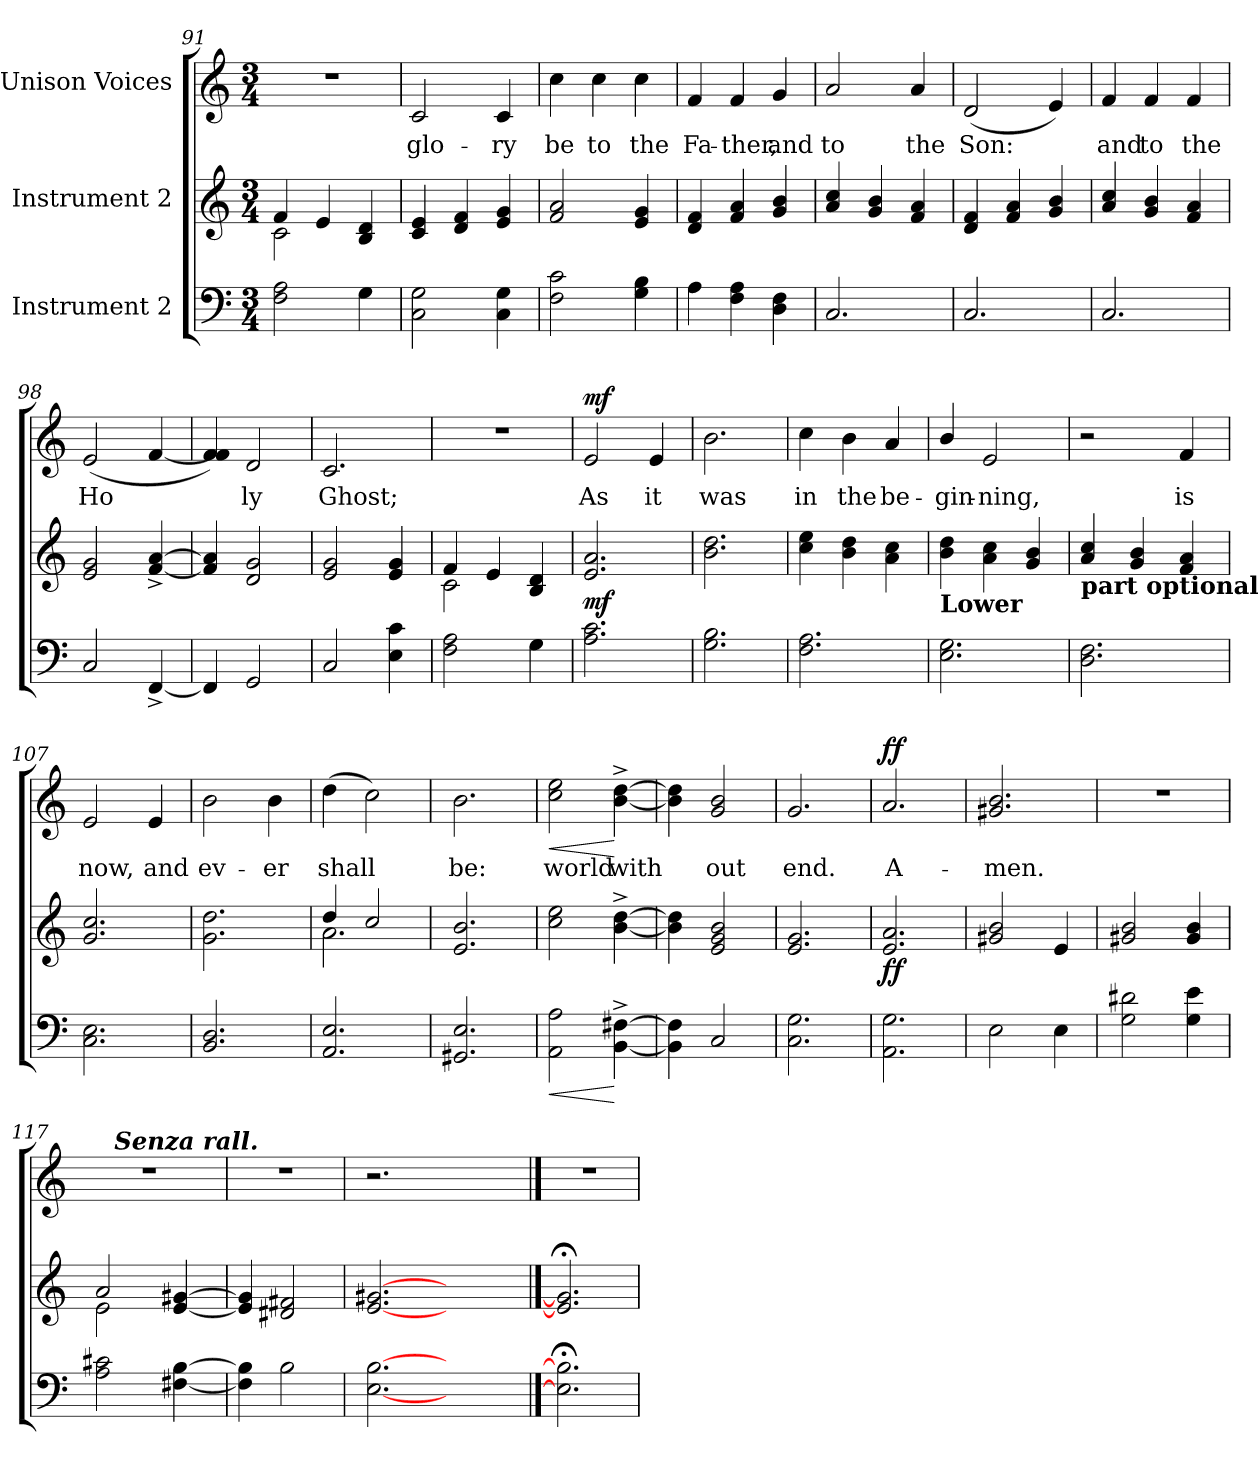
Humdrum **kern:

**kern	**dynam	**kern	**dynam	**kern	**text	**dynam
*part3	*part3	*part2	*part2	*part1	*part1	*part1
*staff3	*staff3	*staff2	*staff2	*staff1	*staff1	*staff1
*I"Instrument 2	*	*I"Instrument 2	*	*I"Unison Voices	*	*
*clefF4	*	*clefG2	*	*clefG2	*	*
*k[]	*	*k[]	*	*k[]	*	*
*C:	*	*C:	*	*C:	*	*
*M3/4	*	*M3/4	*	*M3/4	*	*
=91	=91	=91	=91	=91	=91	=91
*	*	*^	*	*	*	*
2A\ 2F\	.	4f/	2c\	.	2.r	.	.
.	.	4e/	.	.	.	.	.
4G\	.	4B/ 4d/	4ryy	.	.	.	.
=92	=92	=92	=92	=92	=92	=92	=92
!	!	!	!	!	!	!LO:LY:b:cj	!
*	*	*v	*v	*	*	*	*
2C\ 2G\	.	4c/ 4e/	.	2c/	glo-	.
.	.	4d/ 4f/	.	.	.	.
!	!	!	!	!	!LO:LY:b:cj	!
4G\ 4C\	.	4e/ 4g/	.	4c/	-ry	.
!!LO:LB:g=z
=93	=93	=93	=93	=93	=93	=93
!	!	!	!	!	!LO:LY:b:cj	!
2c\ 2F\	.	2a/ 2f/	.	4cc\	be	.
!	!	!	!	!	!LO:LY:b:cj	!
.	.	.	.	4cc\	to	.
!	!	!	!	!	!LO:LY:b:cj	!
4B\ 4G\	.	4e/ 4g/	.	4cc\	the	.
=94	=94	=94	=94	=94	=94	=94
!	!	!	!	!	!LO:LY:b:cj	!
4A\	.	4d/ 4f/	.	4f/	Fa-	.
!	!	!	!	!	!LO:LY:b:cj	!
4F\ 4A\	.	4f/ 4a/	.	4f/	-ther,	.
!	!	!	!	!	!LO:LY:b:cj	!
4F\ 4D\	.	4b/ 4g/	.	4g/	and	.
=95	=95	=95	=95	=95	=95	=95
!	!	!	!	!	!LO:LY:b:cj	!
2.C/	.	4a/ 4cc/	.	2a/	to	.
.	.	4g/ 4b/	.	.	.	.
!	!	!	!	!	!LO:LY:b:cj	!
.	.	4f/ 4a/	.	4a/	the	.
=96	=96	=96	=96	=96	=96	=96
!	!	!	!	!	!LO:LY:b:cj	!
2.C/	.	4d/ 4f/	.	(<2d/	Son:	.
.	.	4f/ 4a/	.	.	.	.
!	!	!	!	!	!LO:LY:b:cj	!
.	.	4g/ 4b/	.	4e/)	.	.
=97	=97	=97	=97	=97	=97	=97
!	!	!	!	!	!LO:LY:b:cj	!
2.C/	.	4a/ 4cc/	.	4f/	and	.
!	!	!	!	!	!LO:LY:b:cj	!
.	.	4g/ 4b/	.	4f/	to	.
!	!	!	!	!	!LO:LY:b:cj	!
.	.	4f/ 4a/	.	4f/	the	.
=98	=98	=98	=98	=98	=98	=98
!	!	!	!	!	!LO:LY:b:cj	!
2C/	.	2e/ 2g/	.	(<2e/	Ho-	.
!	!	!	!	!	!LO:LY:b:cj	!
[<4FF^>/	.	[<4f/^> [>4a/^>	.	[<4f/	--	.
=99	=99	=99	=99	=99	=99	=99
!	!	!	!	!	!LO:LY:b:cj	!
4FF/]	.	4f/] 4a/]	.	4f/ 4f/])	--	.
!	!	!	!	!	!LO:LY:b:cj	!
2GG/	.	2d/ 2g/	.	2d/	-ly	.
!!LO:LB:g=z
=100	=100	=100	=100	=100	=100	=100
!	!	!	!	!	!LO:LY:b:cj	!
2C/	.	2e/ 2g/	.	2.c/	Ghost;	.
4c\ 4E\	.	4e/ 4g/	.	.	.	.
=101	=101	=101	=101	=101	=101	=101
*	*	*^	*	*	*	*
2A\ 2F\	.	4f/	2c\	.	2.r	.	.
.	.	4e/	.	.	.	.	.
4G\	.	4B/ 4d/	4ryy	.	.	.	.
=102	=102	=102	=102	=102	=102	=102	=102
!	!LO:DY:a	!	!	!	!	!LO:LY:b:cj	!LO:DY:a
*	*	*v	*v	*	*	*	*
2.c\ 2.A\	mf	2.e/ 2.a/	.	2e/	As	mf
!	!	!	!	!	!LO:LY:b:cj	!
.	.	.	.	4e/	it	.
=103	=103	=103	=103	=103	=103	=103
!	!	!	!	!	!LO:LY:b:cj	!
2.B\ 2.G\	.	2.b\ 2.dd\	.	2.b\	was	.
=104	=104	=104	=104	=104	=104	=104
!	!	!	!	!	!LO:LY:b:cj	!
2.F\ 2.A\	.	4cc\ 4ee\	.	4cc\	in	.
!	!	!	!	!	!LO:LY:b:cj	!
.	.	4b\ 4dd\	.	4b\	the	.
!	!	!	!	!	!LO:LY:b:cj	!
.	.	4a\ 4cc\	.	4a/	be-	.
=105	=105	=105	=105	=105	=105	=105
!	!	!LO:TX:b:B:t=Lower	!	!	!	!
!	!	!	!	!	!LO:LY:b:cj	!
2.E\ 2.G\	.	4b\ 4dd\	.	4b/	-gin-	.
!	!	!	!	!	!LO:LY:b:cj	!
.	.	4a\ 4cc\	.	2e/	-ning,	.
.	.	4g/ 4b/	.	.	.	.
=106	=106	=106	=106	=106	=106	=106
!	!	!LO:TX:b:B:t=part optional.	!	!	!	!
2.D\ 2.F\	.	4a/ 4cc/	.	2r	.	.
.	.	4g/ 4b/	.	.	.	.
!	!	!	!	!	!LO:LY:b:cj	!
.	.	4f/ 4a/	.	4f/	is	.
!!LO:LB:g=z
=107	=107	=107	=107	=107	=107	=107
!	!	!	!	!	!LO:LY:b:cj	!
2.E\ 2.C\	.	2.g/ 2.cc/	.	2e/	now,	.
!	!	!	!	!	!LO:LY:b:cj	!
.	.	.	.	4e/	and	.
=108	=108	=108	=108	=108	=108	=108
!	!	!	!	!	!LO:LY:b:cj	!
2.D/ 2.BB/	.	2.g\ 2.dd\	.	2b\	ev-	.
!	!	!	!	!	!LO:LY:b:cj	!
.	.	.	.	4b\	-er	.
=109	=109	=109	=109	=109	=109	=109
*	*	*^	*	*	*	*
!	!	!	!	!	!	!LO:LY:b:cj	!
2.AA/ 2.E/	.	4dd/	2.a\	.	(>4dd\	shall	.
!	!	!	!	!	!	!LO:LY:b:cj	!
.	.	2cc/	.	.	2cc\)	.	.
*	*	*v	*v	*	*	*	*
=110	=110	=110	=110	=110	=110	=110
!	!	!	!	!	!LO:LY:b:cj	!
2.GG#X/ 2.E/	.	2.e/ 2.b/	.	2.b\	be:	.
=111	=111	=111	=111	=111	=111	=111
!	!LO:HP:b	!	!	!	!LO:LY:b:cj	!LO:HP:b
2AA\ 2A\	<	2cc\ 2ee\	.	2ee\ 2cc\	world	<
!	!	!	!	!	!LO:LY:b:cj	!
[>4F#X\^> [<4BB\^>	[	[>4dd\^> [<4b\^>	.	[>4dd\^> [<4b\^>	with-	[
=112	=112	=112	=112	=112	=112	=112
!	!	!	!	!	!LO:LY:b:cj	!
4BB\] 4F#\]	.	4b\] 4dd\]	.	4dd\] 4b\]	--	.
!	!	!	!	!	!LO:LY:b:cj	!
2C/	.	2g/ 2e/ 2b/	.	2b/ 2g/	-out	.
=113	=113	=113	=113	=113	=113	=113
!	!	!	!	!	!LO:LY:b:cj	!
2.G\ 2.C\	.	2.e/ 2.g/	.	2.g/	end.	.
!!LO:PB:g=z
=114	=114	=114	=114	=114	=114	=114
!	!	!	!LO:DY:b	!	!LO:LY:b:cj	!LO:DY:a
2.AA\ 2.G\	.	2.e/ 2.a/	ff	2.a/	A-	ff
=115	=115	=115	=115	=115	=115	=115
!	!	!	!	!	!LO:LY:b:cj	!
2E\	.	2g#X/ 2b/	.	2.g#X/ 2.b/	-men.	.
4E\	.	4e/	.	.	.	.
=116	=116	=116	=116	=116	=116	=116
2G\ 2d#X\	.	2g#X/ 2b/	.	2.r	.	.
4e\ 4G\	.	4g#/ 4b/	.	.	.	.
=117	=117	=117	=117	=117	=117	=117
*	*	*^	*	*^	*	*
2A\ 2c#X\	.	2a/	2e\	.	2.r	16ryy	.	.
!	!	!	!	!	!	!LO:TX:a:Bi:t=Senza rall.	!	!
.	.	.	.	.	.	2ryy	.	.
[<4F#X\ [>4B\	.	[>4g#X/ [<4e/	4ryy	.	.	.	.	.
.	.	.	.	.	.	8.ryy	.	.
*	*	*v	*v	*	*	*	*	*
*	*	*	*	*v	*v	*	*
=118	=118	=118	=118	=118	=118	=118
4B\] 4F#\]	.	4e/] 4g#/]	.	2.r	.	.
2B\	.	2d#X/ 2f#X/	.	.	.	.
=119	=119	=119	=119	=119	=119	=119
[2.E [2.B	.	[2.g#X [2.e	.	2.r	.	.
2.ryy	.	2.ryy	.	2.ryy	.	.
==120	==120	==120	==120	==120	==120	==120
2.E]; 2.B];	.	2.g#];< 2.e];<	.	2.r	.	.
=	=	=	=	=	=	=
*-	*-	*-	*-	*-	*-	*-
